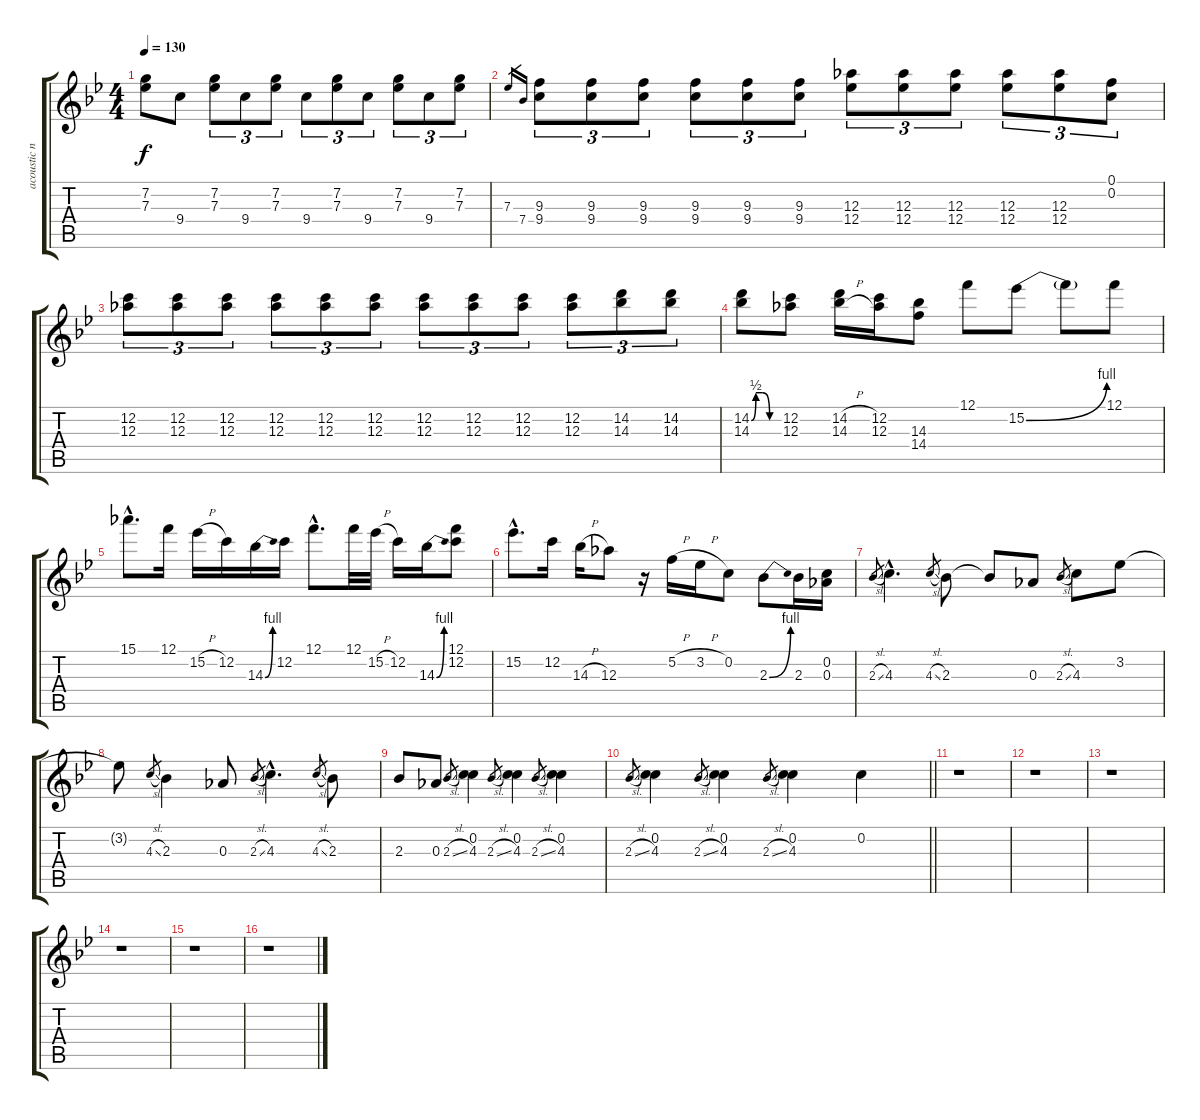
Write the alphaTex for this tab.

\track ("acoustic nylon" "acoustic n") {instrument acousticguitarnylon}
\staff {score tabs}
\tuning (F4 C4 Ab3 Eb3 Bb2 F2) {hide}
\ts (4 4)
\tempo 130
\clef g2
\ks bb
(7.2 7.3).8{dy f} 9.4.8 (7.2 7.3).8{tu (3 2)} 9.4.8{tu (3 2)} (7.2 7.3).8{tu (3 2)} 9.4.8{tu (3 2)} (7.2 7.3).8{tu (3 2)} 9.4.8{tu (3 2)} (7.2 7.3).8{tu (3 2)} 9.4.8{tu (3 2)} (7.2 7.3).8{tu (3 2)} |
7.3.16{gr} 7.4.16{gr} (9.3 9.4).8{tu (3 2)} (9.3 9.4).8{tu (3 2)} (9.3 9.4).8{tu (3 2)} (9.3 9.4).8{tu (3 2)} (9.3 9.4).8{tu (3 2)} (9.3 9.4).8{tu (3 2)} (12.3 12.4).8{tu (3 2)} (12.3 12.4).8{tu (3 2)} (12.3 12.4).8{tu (3 2)} (12.3 12.4).8{tu (3 2)} (12.3 12.4).8{tu (3 2)} (0.1 0.2).8{tu (3 2)} |
(12.2 12.3).8{tu (3 2)} (12.2 12.3).8{tu (3 2)} (12.2 12.3).8{tu (3 2)} (12.2 12.3).8{tu (3 2)} (12.2 12.3).8{tu (3 2)} (12.2 12.3).8{tu (3 2)} (12.2 12.3).8{tu (3 2)} (12.2 12.3).8{tu (3 2)} (12.2 12.3).8{tu (3 2)} (12.2 12.3).8{tu (3 2)} (14.2 14.3).8{tu (3 2)} (14.2 14.3).8{tu (3 2)} |
(14.2{be (custom 0 0 10 2 25 2 40 0 60 0)} 14.3).8 (12.2 12.3).8 (14.2{h} 14.3{h}).16 (12.2 12.3).16 (14.3 14.4).8 12.1.8 15.2{be (bend 0 0 60 4)}.8 15.2{t}.8 12.1.8 |
15.1{hac}.8{d} 12.1.16 15.2{h}.16 12.2.16 14.3{be (bend 0 0 60 4)}.16 12.2.16 12.1{hac}.8{d} 12.1.32 15.2{h}.32 12.2.16 14.3{be (bend 0 0 60 4)}.16 (12.1 12.2).8 |
15.2{hac}.8{d} 12.2.16 14.3{h}.16 12.3.8 r.16 5.2{h}.16 3.2{h}.16 0.2.8 2.3{be (bend 0 0 60 4)}.8 2.3.16 (0.2 0.3).16 |
2.3{sl}.8{gr} 4.3{hac}.4{d} 4.3{sl}.8{gr} 2.3.8 2.3{t}.8 0.3.8 2.3{sl}.8{gr} 4.3.8 3.2.8 |
3.2{t}.8 4.3{sl}.8{gr} 2.3.4 0.3.8 2.3{sl}.8{gr} 4.3{hac}.4{d} 4.3{sl}.8{gr} 2.3.8 |
2.3.8 0.3.8 2.3{sl}.8{gr} (0.2 4.3).4 2.3{sl}.8{gr} (0.2 4.3).4 2.3{sl}.8{gr} (0.2 4.3).4 |
\barLineRight lightlight
2.3{sl}.8{gr} (0.2 4.3).4 2.3{sl}.8{gr} (0.2 4.3).4 2.3{sl}.8{gr} (0.2 4.3).4 0.2.4 |
r.1 |
r.1 |
r.1 |
r.1 |
r.1 |
r.1
